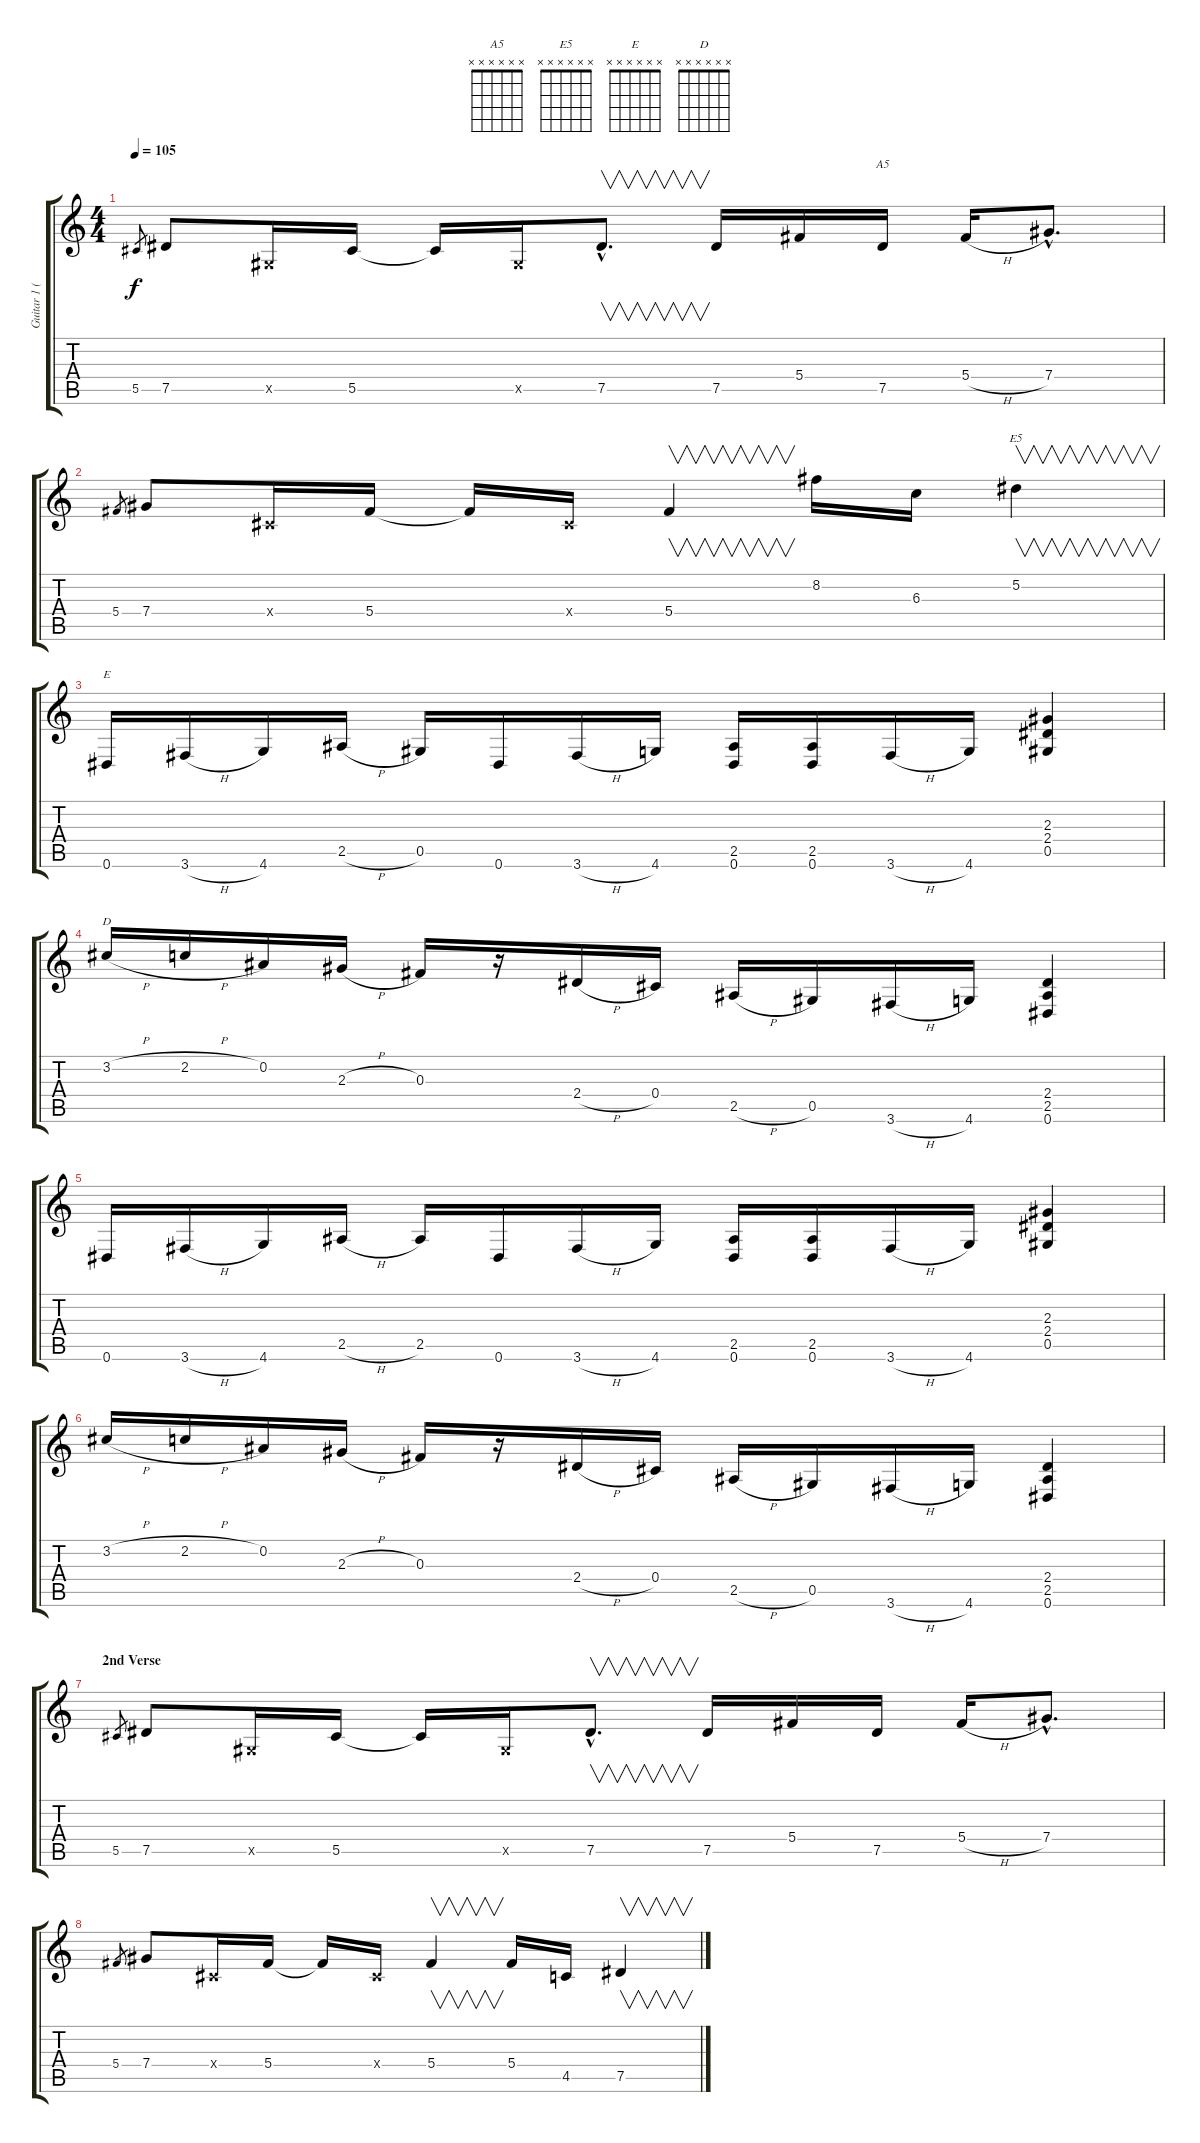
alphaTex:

\track ("Guitar 1 (Slash)" "Guitar 1 (") {instrument overdrivenguitar}
\staff {score tabs}
\tuning (Eb4 Bb3 Gb3 Db3 Ab2 Eb2) {hide}
\chord ("A5" x x x x x x) {firstfret 0}
\chord ("E5" x x x x x x) {firstfret 0}
\chord ("E" x x x x x x) {firstfret 0}
\chord ("D" x x x x x x) {firstfret 0}
\ts (4 4)
\tempo 105
\clef g2
\ks c
5.5.8{gr dy f} 7.5.8 0.5{x}.16 5.5.16 5.5{t}.16 0.5{x}.16 7.5{hac}.8{v d} 7.5.16 5.4.16 7.5.16{ch "A5"} 5.4{h}.16 7.4{hac}.8{d} |
5.4.8{gr} 7.4.8 0.4{x}.16 5.4.16 5.4{t}.16 0.4{x}.16 5.4.4{v} 8.2.16 6.3.16 5.2.4{v ch "E5"} |
0.6.16{ch "E"} 3.6{h}.16 4.6.16 2.5{h}.16 0.5.16 0.6.16 3.6{h}.16 4.6.16 (2.5 0.6).16 (2.5 0.6).16 3.6{h}.16 4.6.16 (2.3 2.4 0.5).4 |
3.2{h}.16{ch "D"} 2.2{h}.16 0.2.16 2.3{h}.16 0.3.16 r.16 2.4{h}.16 0.4.16 2.5{h}.16 0.5.16 3.6{h}.16 4.6.16 (2.4 2.5 0.6).4 |
0.6.16 3.6{h}.16 4.6.16 2.5{h}.16 2.5.16 0.6.16 3.6{h}.16 4.6.16 (2.5 0.6).16 (2.5 0.6).16 3.6{h}.16 4.6.16 (2.3 2.4 0.5).4 |
3.2{h}.16 2.2{h}.16 0.2.16 2.3{h}.16 0.3.16 r.16 2.4{h}.16 0.4.16 2.5{h}.16 0.5.16 3.6{h}.16 4.6.16 (2.4 2.5 0.6).4 |
\section ("" "2nd Verse")
5.5.8{gr} 7.5.8 0.5{x}.16 5.5.16 5.5{t}.16 0.5{x}.16 7.5{hac}.8{v d} 7.5.16 5.4.16 7.5.16 5.4{h}.16 7.4{hac}.8{d} |
5.4.8{gr} 7.4.8 0.4{x}.16 5.4.16 5.4{t}.16 0.4{x}.16 5.4.4{v} 5.4.16 4.5.16 7.5.4{v}
